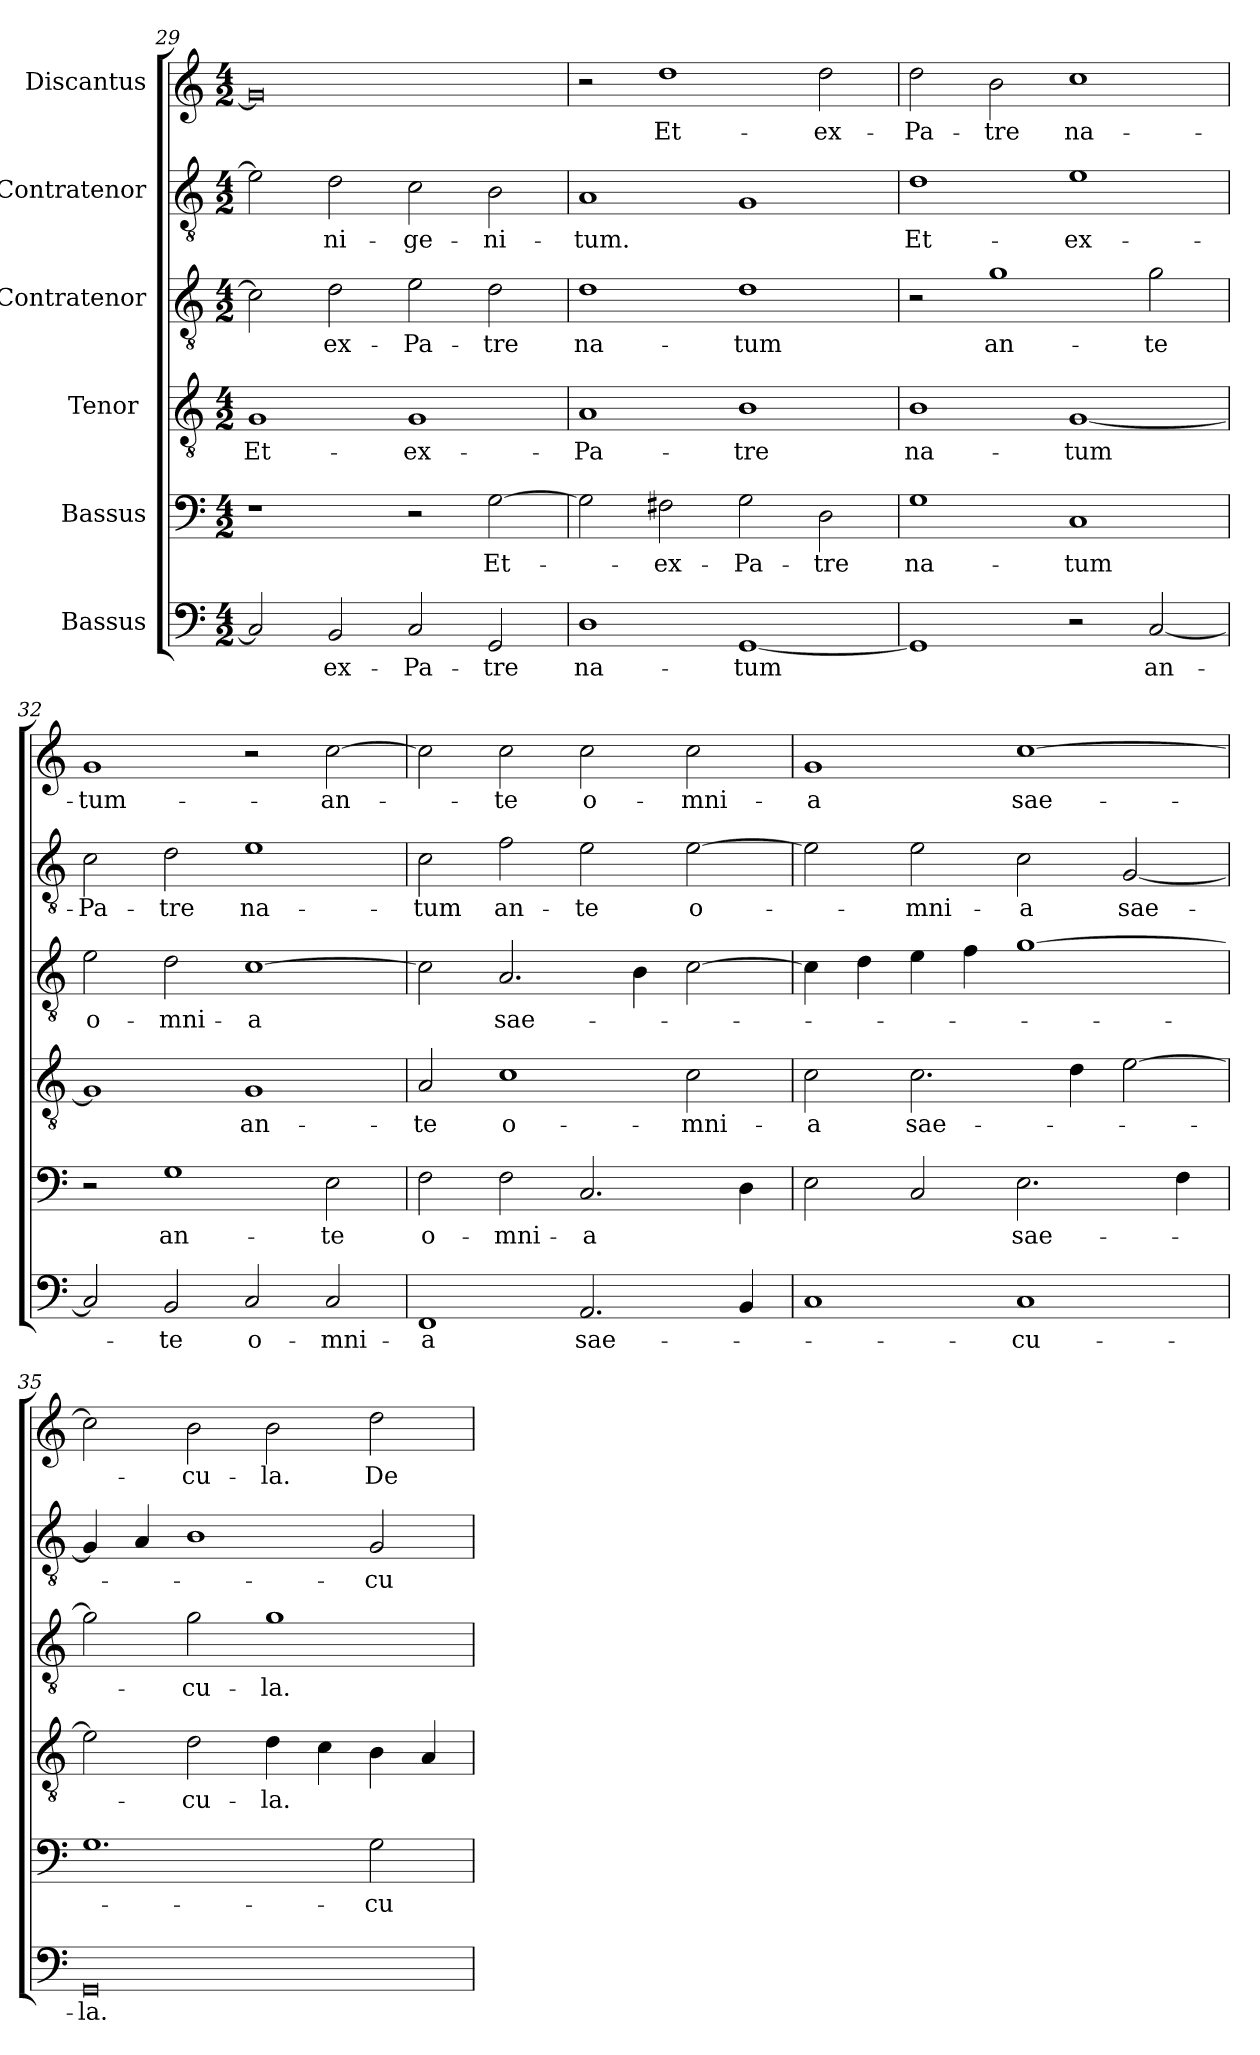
**kern	**text	**kern	**text	**kern	**text	**kern	**text	**kern	**text	**kern	**text
*part6	*part6	*part5	*part5	*part4	*part4	*part3	*part3	*part2	*part2	*part1	*part1
*staff6	*staff6	*staff5	*staff5	*staff4	*staff4	*staff3	*staff3	*staff2	*staff2	*staff1	*staff1
*I"Bassus	*	*I"Bassus	*	*I"Tenor 	*	*I"Contratenor	*	*I"Contratenor	*	*I"Discantus	*
*clefF4	*	*clefF4	*	*clefGv2	*	*clefGv2	*	*clefGv2	*	*clefG2	*
*k[]	*	*k[]	*	*k[]	*	*k[]	*	*k[]	*	*k[]	*
*M4/2	*	*M4/2	*	*M4/2	*	*M4/2	*	*M4/2	*	*M4/2	*
=29	=29	=29	=29	=29	=29	=29	=29	=29	=29	=29	=29
2C/]	.	1r	.	1G/	Et-	2c\]	.	2e\]	.	0g/]	.
2BB/	ex-	.	.	.	.	2d\	ex-	2d\	-ni-	.	.
2C/	Pa-	2r	.	1G/	ex-	2e\	Pa-	2c\	-ge-	.	.
2GG/	-tre	[2G\	Et-	.	.	2d\	-tre	2B\	-ni-	.	.
=30	=30	=30	=30	=30	=30	=30	=30	=30	=30	=30	=30
1D\	na-	2G\]	.	1A/	Pa-	1d\	na-	1A/	-tum.	2r	.
.	.	2F#X\	ex-	.	.	.	.	.	.	1dd\	Et-
[1GG/	-tum	2G\	Pa-	1B\	-tre	1d\	-tum	1G/	.	.	.
.	.	2D\	-tre	.	.	.	.	.	.	2dd\	ex-
=31	=31	=31	=31	=31	=31	=31	=31	=31	=31	=31	=31
1GG/]	.	1G\	na-	1B\	na-	2r	.	1d\	Et-	2dd\	Pa-
.	.	.	.	.	.	1g\	an-	.	.	2b\	-tre
2r	.	1C/	-tum	[1G/	-tum	.	.	1e\	ex-	1cc\	na-
[2C/	an-	.	.	.	.	2g\	-te	.	.	.	.
=32	=32	=32	=32	=32	=32	=32	=32	=32	=32	=32	=32
2C/]	.	2r	.	1G/]	.	2e\	o-	2c\	Pa-	1g/	tum-
2BB/	-te	1G\	an-	.	.	2d\	-mni-	2d\	-tre	.	.
2C/	o-	.	.	1G/	an-	[1c\	-a	1e\	na-	2r	.
2C/	-mni-	2E\	-te	.	.	.	.	.	.	[2cc\	an-
=33	=33	=33	=33	=33	=33	=33	=33	=33	=33	=33	=33
1FF/	-a	2F\	o-	2A/	-te	2c\]	.	2c\	-tum	2cc\]	.
.	.	2F\	-mni-	1c\	o-	2.A/	sae-	2f\	an-	2cc\	-te
2.AA/	sae-	2.C/	-a	.	.	.	.	2e\	-te	2cc\	o-
.	.	.	.	.	.	4B\	.	.	.	.	.
.	.	.	.	2c\	-mni-	[2c\	.	[2e\	o-	2cc\	-mni-
4BB/	.	4D\	.	.	.	.	.	.	.	.	.
=34	=34	=34	=34	=34	=34	=34	=34	=34	=34	=34	=34
1C/	.	2E\	.	2c\	-a	4c\]	.	2e\]	.	1g/	-a
.	.	.	.	.	.	4d\	.	.	.	.	.
.	.	2C/	.	2.c\	sae-	4e\	.	2e\	-mni-	.	.
.	.	.	.	.	.	4f\	.	.	.	.	.
1C/	-cu-	2.E\	sae-	.	.	[1g\	.	2c\	-a	[1cc\	sae-
.	.	.	.	4d\	.	.	.	.	.	.	.
.	.	.	.	[2e\	.	.	.	[2G/	sae-	.	.
.	.	4F\	.	.	.	.	.	.	.	.	.
=35	=35	=35	=35	=35	=35	=35	=35	=35	=35	=35	=35
0GG/	-la.	1.G\	.	2e\]	.	2g\]	.	4G/]	.	2cc\]	.
.	.	.	.	.	.	.	.	4A/	.	.	.
.	.	.	.	2d\	-cu-	2g\	-cu-	1B\	.	2b\	-cu-
.	.	.	.	4d\	-la.	1g\	-la.	.	.	2b\	-la.
.	.	.	.	4c\	.	.	.	.	.	.	.
.	.	2G\	-cu-	4B\	.	.	.	2G/	-cu-	2dd\	De-
.	.	.	.	4A/	.	.	.	.	.	.	.
=	=	=	=	=	=	=	=	=	=	=	=
*-	*-	*-	*-	*-	*-	*-	*-	*-	*-	*-	*-
